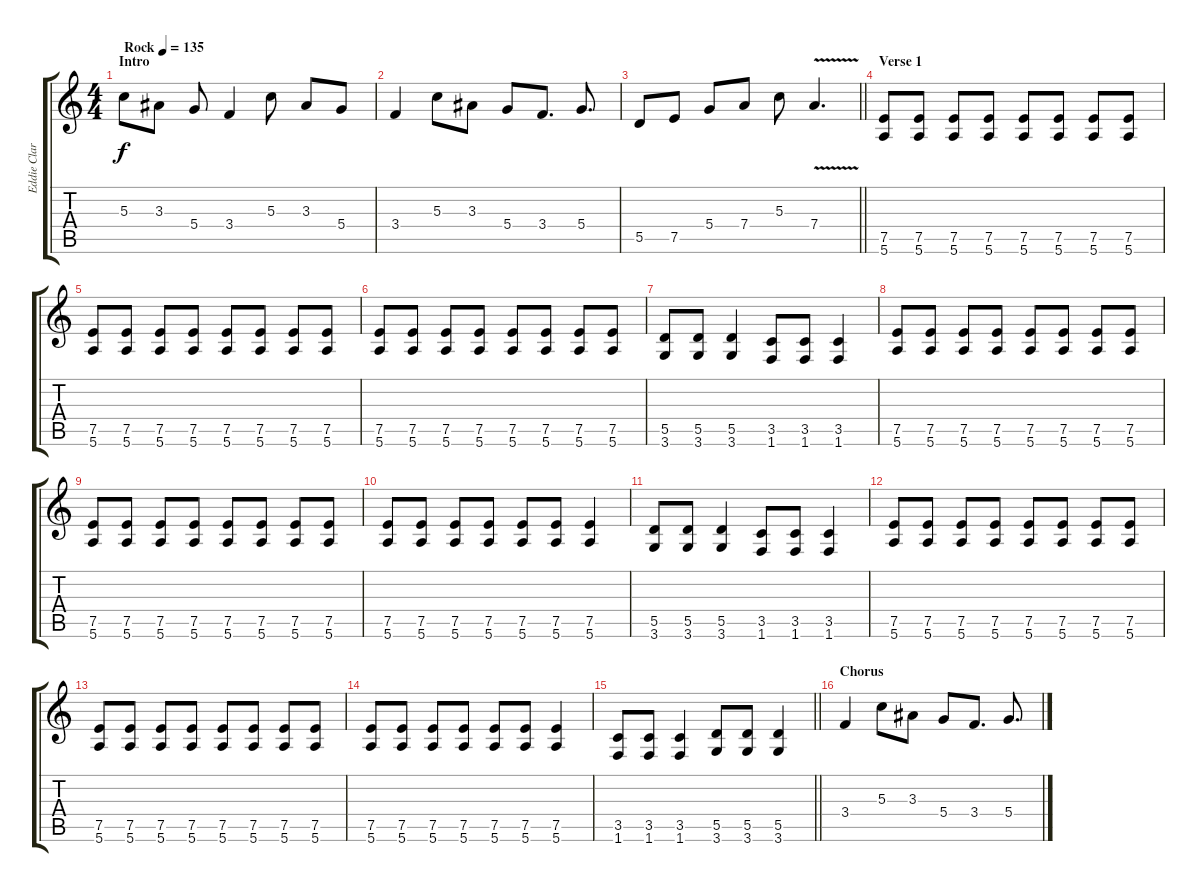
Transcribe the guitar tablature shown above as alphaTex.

\track ("Eddie Clarke" "Eddie Clar") {instrument overdrivenguitar}
\staff {score tabs}
\tuning (E4 B3 G3 D3 A2 E2) {hide}
\ts (4 4)
\section ("" "Intro")
\tempo (135 "Rock")
\clef g2
\ks c
5.3.8{dy f instrument overdrivenguitar} 3.3.8 5.4.8 3.4.4 5.3.8 3.3.8 5.4.8 |
3.4.4 5.3.8 3.3.8 5.4.8 3.4.8{d} 5.4.8{d} |
\barLineRight lightlight
5.5.8 7.5.8 5.4.8 7.4.8 5.3.8 7.4{v}.4{d} |
\section ("" "Verse 1")
(7.5 5.6).8 (7.5 5.6).8 (7.5 5.6).8 (7.5 5.6).8 (7.5 5.6).8 (7.5 5.6).8 (7.5 5.6).8 (7.5 5.6).8 |
(7.5 5.6).8 (7.5 5.6).8 (7.5 5.6).8 (7.5 5.6).8 (7.5 5.6).8 (7.5 5.6).8 (7.5 5.6).8 (7.5 5.6).8 |
(7.5 5.6).8 (7.5 5.6).8 (7.5 5.6).8 (7.5 5.6).8 (7.5 5.6).8 (7.5 5.6).8 (7.5 5.6).8 (7.5 5.6).8 |
(5.5 3.6).8 (5.5 3.6).8 (5.5 3.6).4 (3.5 1.6).8 (3.5 1.6).8 (3.5 1.6).4 |
(7.5 5.6).8 (7.5 5.6).8 (7.5 5.6).8 (7.5 5.6).8 (7.5 5.6).8 (7.5 5.6).8 (7.5 5.6).8 (7.5 5.6).8 |
(7.5 5.6).8 (7.5 5.6).8 (7.5 5.6).8 (7.5 5.6).8 (7.5 5.6).8 (7.5 5.6).8 (7.5 5.6).8 (7.5 5.6).8 |
(7.5 5.6).8 (7.5 5.6).8 (7.5 5.6).8 (7.5 5.6).8 (7.5 5.6).8 (7.5 5.6).8 (7.5 5.6).4 |
(5.5 3.6).8 (5.5 3.6).8 (5.5 3.6).4 (3.5 1.6).8 (3.5 1.6).8 (3.5 1.6).4 |
(7.5 5.6).8 (7.5 5.6).8 (7.5 5.6).8 (7.5 5.6).8 (7.5 5.6).8 (7.5 5.6).8 (7.5 5.6).8 (7.5 5.6).8 |
(7.5 5.6).8 (7.5 5.6).8 (7.5 5.6).8 (7.5 5.6).8 (7.5 5.6).8 (7.5 5.6).8 (7.5 5.6).8 (7.5 5.6).8 |
(7.5 5.6).8 (7.5 5.6).8 (7.5 5.6).8 (7.5 5.6).8 (7.5 5.6).8 (7.5 5.6).8 (7.5 5.6).4 |
\barLineRight lightlight
(3.5 1.6).8 (3.5 1.6).8 (3.5 1.6).4 (5.5 3.6).8 (5.5 3.6).8 (5.5 3.6).4 |
\section ("" "Chorus")
3.4.4 5.3.8 3.3.8 5.4.8 3.4.8{d} 5.4.8{d}
